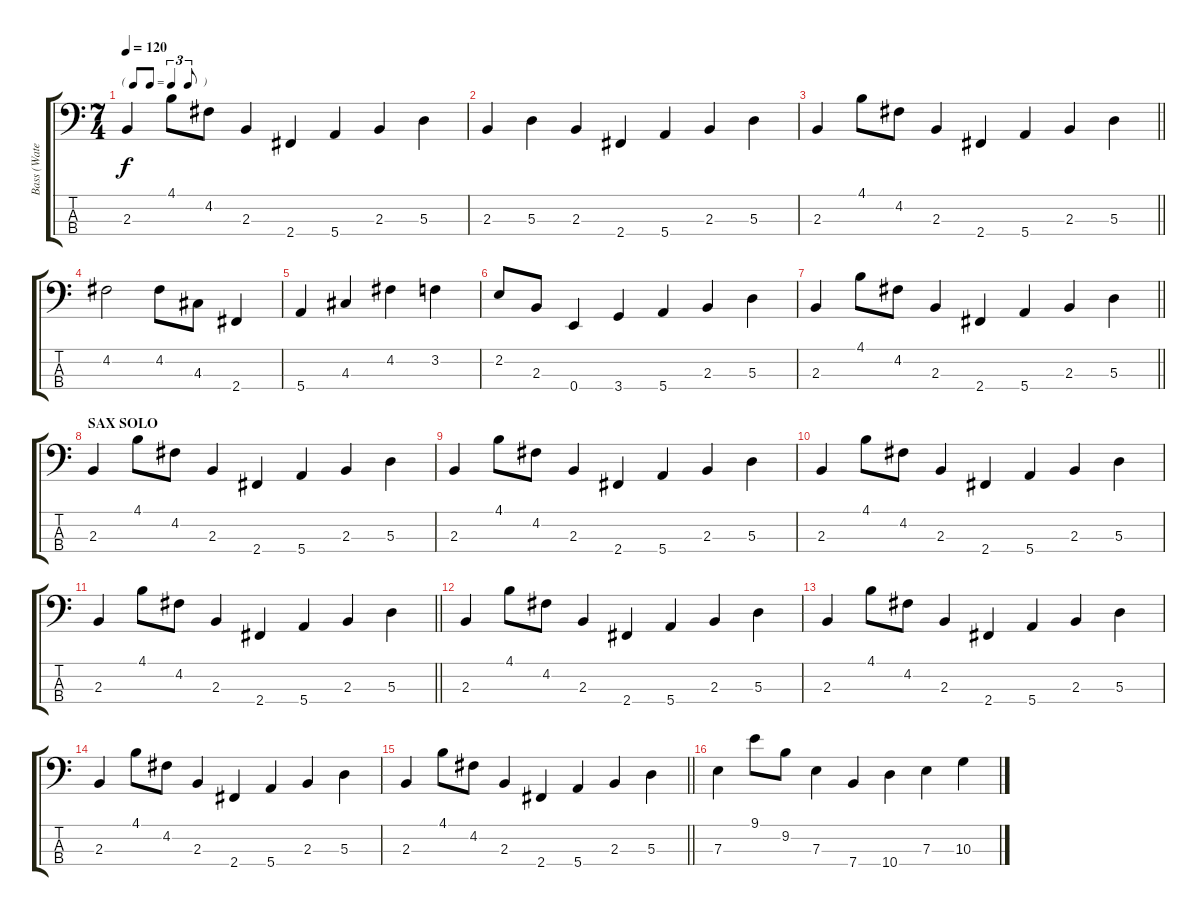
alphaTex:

\track ("Bass (Waters)" "Bass (Wate") {instrument electricbassfinger}
\staff {score tabs}
\tuning (G2 D2 A1 E1) {hide}
\ts (7 4)
\tf triplet8th
\tempo 120
\clef f4
\ks c
2.3.4{dy f} 4.1.8 4.2.8 2.3.4 2.4.4 5.4.4 2.3.4 5.3.4 |
2.3.4 5.3.4 2.3.4 2.4.4 5.4.4 2.3.4 5.3.4 |
\barLineRight lightlight
2.3.4 4.1.8 4.2.8 2.3.4 2.4.4 5.4.4 2.3.4 5.3.4 |
4.2.2 4.2.8 4.3.8 2.4.4 |
5.4.4 4.3.4 4.2.4 3.2.4 |
2.2.8 2.3.8 0.4.4 3.4.4 5.4.4 2.3.4 5.3.4 |
\barLineRight lightlight
2.3.4 4.1.8 4.2.8 2.3.4 2.4.4 5.4.4 2.3.4 5.3.4 |
\section ("" "SAX SOLO")
2.3.4 4.1.8 4.2.8 2.3.4 2.4.4 5.4.4 2.3.4 5.3.4 |
2.3.4 4.1.8 4.2.8 2.3.4 2.4.4 5.4.4 2.3.4 5.3.4 |
2.3.4 4.1.8 4.2.8 2.3.4 2.4.4 5.4.4 2.3.4 5.3.4 |
\barLineRight lightlight
2.3.4 4.1.8 4.2.8 2.3.4 2.4.4 5.4.4 2.3.4 5.3.4 |
2.3.4 4.1.8 4.2.8 2.3.4 2.4.4 5.4.4 2.3.4 5.3.4 |
2.3.4 4.1.8 4.2.8 2.3.4 2.4.4 5.4.4 2.3.4 5.3.4 |
2.3.4 4.1.8 4.2.8 2.3.4 2.4.4 5.4.4 2.3.4 5.3.4 |
\barLineRight lightlight
2.3.4 4.1.8 4.2.8 2.3.4 2.4.4 5.4.4 2.3.4 5.3.4 |
7.3.4 9.1.8 9.2.8 7.3.4 7.4.4 10.4.4 7.3.4 10.3.4
